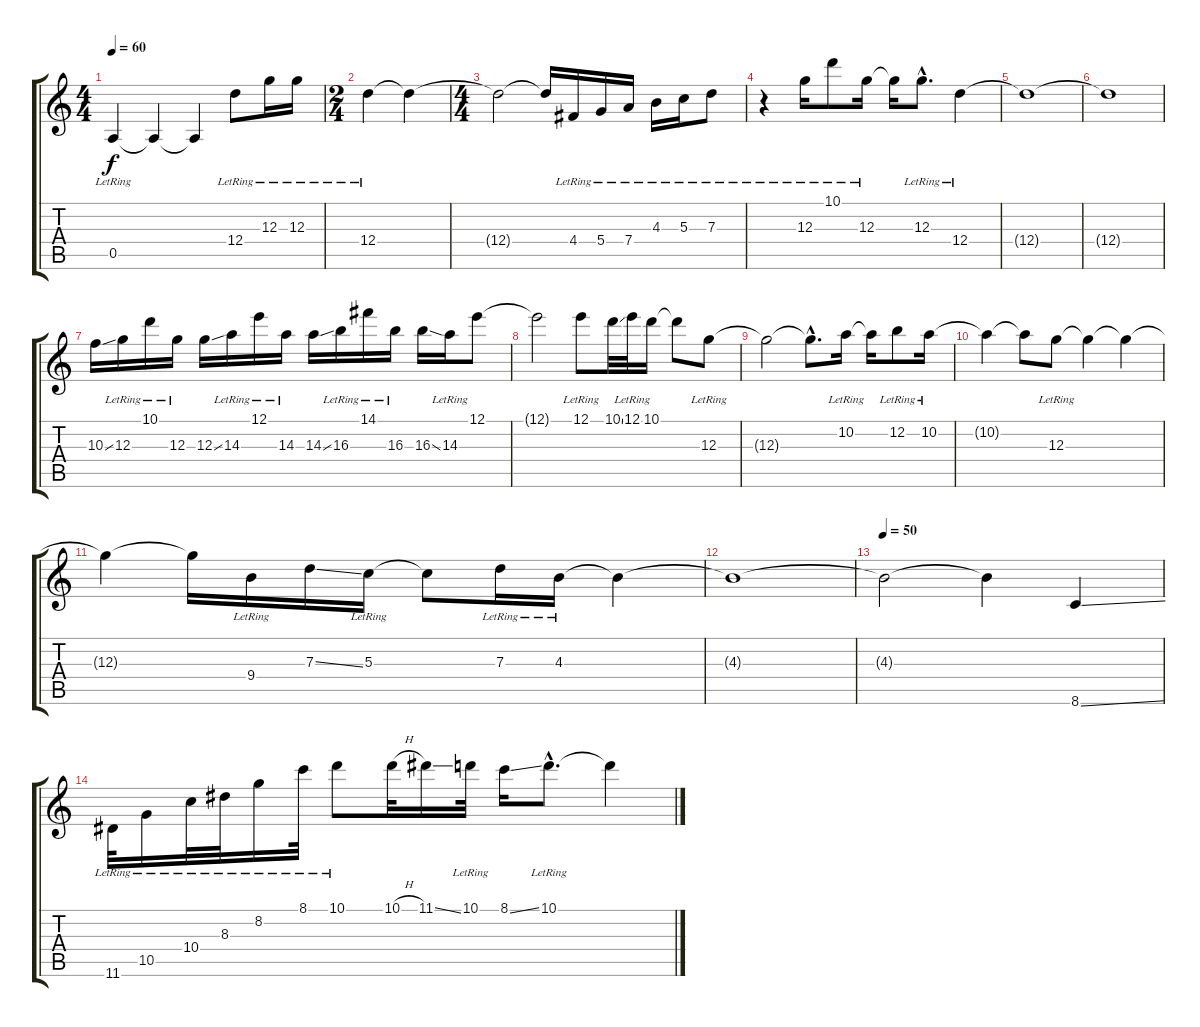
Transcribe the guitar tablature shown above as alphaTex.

\track "" {instrument acousticguitarsteel}
\staff {score tabs}
\tuning (E4 B3 G3 D3 A2 E2) {hide}
\ts (4 4)
\tempo 60
\clef g2
\ks c
0.5{lr}.4{dy f} 0.5{t}.4 0.5{t}.4 12.4{lr}.8 12.3{lr}.16 12.3{lr}.16 |
\ts (2 4)
12.4{lr}.4 12.4{t}.4 |
\ts (4 4)
12.4{t}.2 12.4{t}.16 4.4{lr}.16 5.4{lr}.16 7.4{lr}.16 4.3{lr}.16 5.3{lr}.16 7.3{lr}.8 |
r.4 12.3{lr}.16 10.1{lr}.8 12.3{lr}.16 12.3{t}.16 12.3{hac lr}.8{d} 12.4{lr}.4 |
12.4{t}.1 |
12.4{t}.1 |
10.3{ss}.16 12.3{lr}.16 10.1{lr}.16 12.3{lr}.16 12.3{ss}.16 14.3{lr}.16 12.1{lr}.16 14.3{lr}.16 14.3{ss}.16 16.3{lr}.16 14.1{lr}.16 16.3{lr}.16 16.3{ss}.16 14.3{lr}.16 12.1{lr}.8 |
12.1{t}.2 12.1{lr}.8 10.1{ss}.32 12.1{lr}.32 10.1{lr}.16 10.1{t}.8 12.3{lr}.8 |
12.3{t}.2 12.3{hac t}.8{d} 10.2{lr}.16 10.2{t}.16 12.2{lr}.8 10.2{lr}.16 |
10.2{t}.4 10.2{t}.8 12.3{lr}.8 12.3{t}.4 12.3{t}.4 |
12.3{t}.4 12.3{t}.16 9.4{lr}.16 7.3{ss}.16 5.3{lr}.16 5.3{t}.8 7.3{lr}.16 4.3{lr}.16 4.3{t}.4 |
4.3{t}.1 |
\tempo 50
4.3{t}.2 4.3{t}.4 8.6{ss}.4 |
11.6{lr}.32 10.5{lr}.16 10.4{lr}.32 8.3{lr}.32 8.2{lr}.16 8.1{lr}.32 10.1{lr}.8 10.1{h}.32 11.1{ss}.16 10.1{lr}.32 8.1{ss}.16 10.1{hac lr}.8{d} 10.1{t}.4
